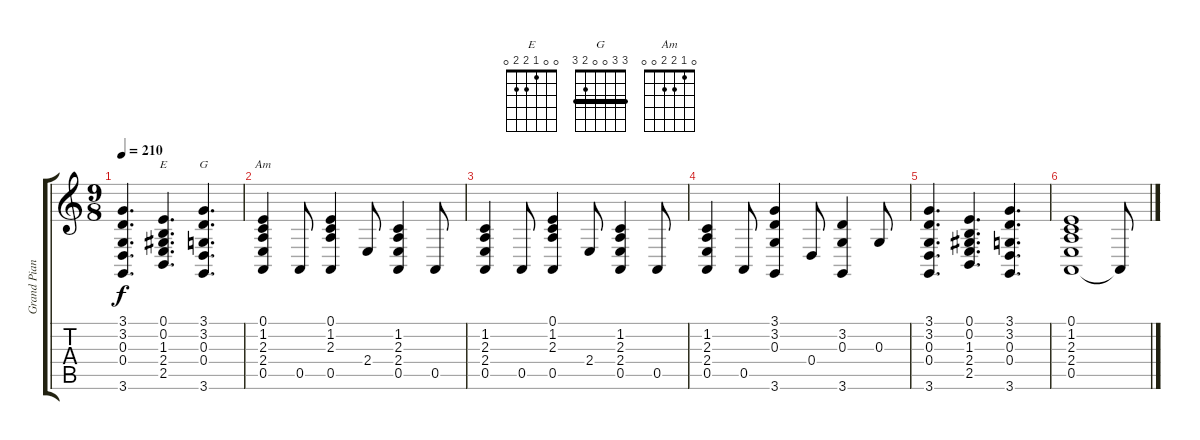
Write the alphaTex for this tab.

\track ("Grand Piano" "Grand Pian") {instrument acousticgrandpiano}
\staff {score tabs}
\tuning (E4 B3 G3 D3 A2 E2) {hide}
\chord ("E" 0 0 1 2 2 0)
\chord ("G" 3 3 0 0 2 3) {barre 3}
\chord ("Am" 0 1 2 2 0 0)
\ts (9 8)
\tempo 210
\clef g2
\ks aminor
(3.1 3.2 0.3 0.4 3.6).4{d dy f} (0.1 0.2 1.3 2.4 2.5).4{d ch "E"} (3.1 3.2 0.3 0.4 3.6).4{d ch "G"} |
(0.1 1.2 2.3 2.4 0.5).4{ch "Am"} 0.5.8 (0.1 1.2 2.3 0.5).4 2.4.8 (1.2 2.3 2.4 0.5).4 0.5.8 |
(1.2 2.3 2.4 0.5).4 0.5.8 (0.1 1.2 2.3 0.5).4 2.4.8 (1.2 2.3 2.4 0.5).4 0.5.8 |
(1.2 2.3 2.4 0.5).4 0.5.8 (3.1 3.2 0.3 3.6).4 0.4.8 (3.2 0.3 3.6).4 0.3.8 |
(3.1 3.2 0.3 0.4 3.6).4{d} (0.1 0.2 1.3 2.4 2.5).4{d} (3.1 3.2 0.3 0.4 3.6).4{d} |
(0.1 1.2 2.3 2.4 0.5).1 0.5{t}.8
